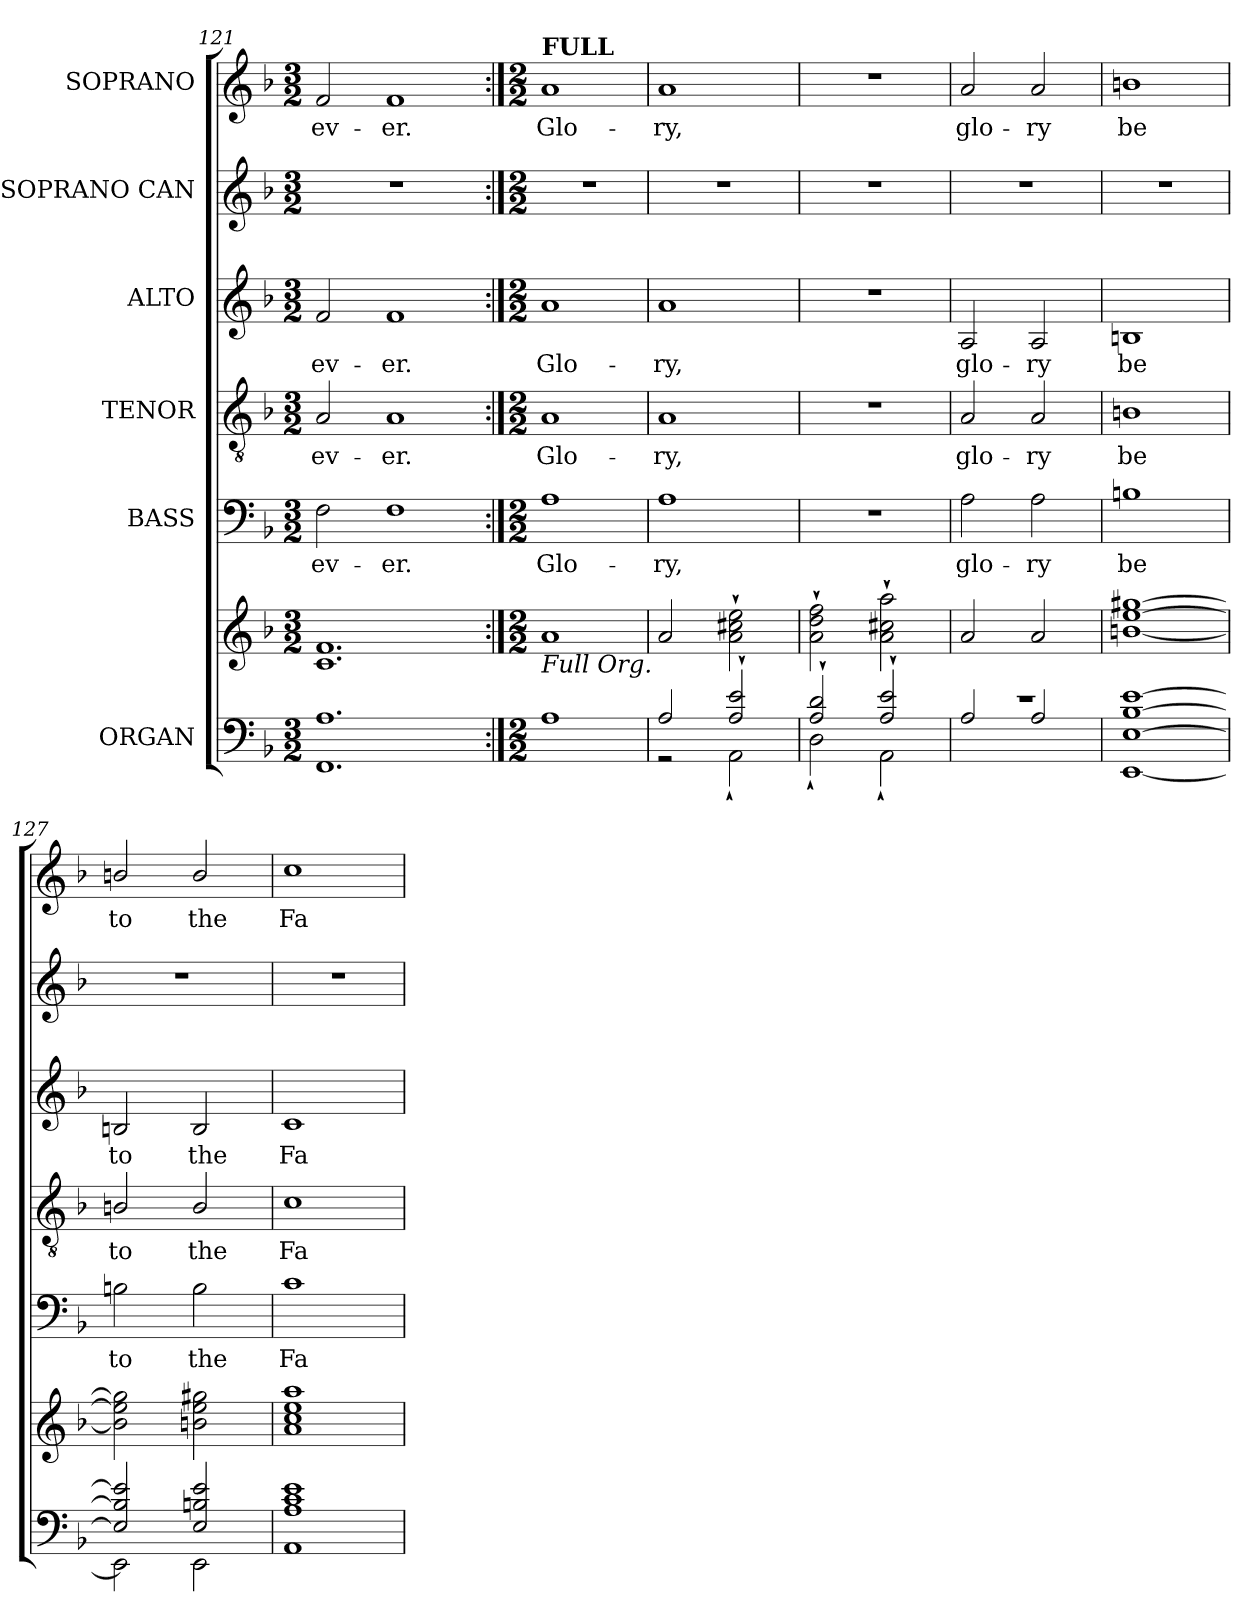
**kern	**kern	**kern	**text	**kern	**text	**kern	**text	**kern	**kern	**text
*part6	*part6	*part5	*part5	*part4	*part4	*part3	*part3	*part2	*part1	*part1
*staff7	*staff6	*staff5	*staff5	*staff4	*staff4	*staff3	*staff3	*staff2	*staff1	*staff1
*I"ORGAN	*	*I"BASS	*	*I"TENOR	*	*I"ALTO	*	*I"SOPRANO CAN	*I"SOPRANO	*
*clefF4	*clefG2	*clefF4	*	*clefGv2	*	*clefG2	*	*clefG2	*clefG2	*
*	*	*	*	*ITrd7c12	*	*	*	*	*	*
*k[b-]	*k[b-]	*k[b-]	*	*k[b-]	*	*k[b-]	*	*k[b-]	*k[b-]	*
*d:	*d:	*d:	*	*d:	*	*d:	*	*d:	*d:	*
*M3/2	*M3/2	*M3/2	*	*M3/2	*	*M3/2	*	*M3/2	*M3/2	*
=121	=121	=121	=121	=121	=121	=121	=121	=121	=121	=121
!	!	!	!LO:LY:b:color=#000000	!	!	!	!	!	!	!
!	!	!	!	!	!LO:LY:b:color=#000000	!	!	!	!	!
!	!	!	!	!	!	!	!LO:LY:b:color=#000000	!LO:N:vis=1	!	!
!	!	!	!	!	!	!	!	!	!	!LO:LY:b:color=#000000
1.FFi 1.Ai	1.ci 1.fi	2Fi\	ev-	2AAi/	ev-	2fi/	ev-	1.r	2fi/	ev-
!	!	!	!LO:LY:b:color=#000000	!	!	!	!	!	!	!
!	!	!	!	!	!LO:LY:b:color=#000000	!	!	!	!	!
!	!	!	!	!	!	!	!LO:LY:b:color=#000000	!	!	!
!	!	!	!	!	!	!	!	!	!	!LO:LY:b:color=#000000
.	.	1Fi	-er.	1AAi	-er.	1fi	-er.	.	1fi	-er.
!!LO:PB:g=z
=122:|!	=122:|!	=122:|!	=122:|!	=122:|!	=122:|!	=122:|!	=122:|!	=122:|!	=122:|!	=122:|!
*M2/2	*M2/2	*M2/2	*	*M2/2	*	*M2/2	*	*M2/2	*M2/2	*
!	!	!	!LO:LY:b:color=#000000	!	!	!	!	!	!	!
!	!	!	!	!	!LO:LY:b:color=#000000	!	!	!	!	!
!	!	!	!	!	!	!	!LO:LY:b:color=#000000	!	!	!
!	!	!	!	!	!	!	!	!	!LO:TX:a:B:t=FULL	!
!	!LO:TX:b:i:t=Full Org.	!	!	!	!	!	!	!	!	!
!	!	!	!	!	!	!	!	!	!	!LO:LY:b:color=#000000
1Ai	1ai	1Ai	Glo-	1AAi	Glo-	1ai	Glo-	1r	1ai	Glo-
=123	=123	=123	=123	=123	=123	=123	=123	=123	=123	=123
*^	*	*	*	*	*	*	*	*	*	*
!	!	!	!	!LO:LY:b:color=#000000	!	!	!	!	!	!	!
!	!	!	!	!	!	!LO:LY:b:color=#000000	!	!	!	!	!
!	!	!	!	!	!	!	!	!LO:LY:b:color=#000000	!	!	!
!	!	!	!	!	!	!	!	!	!	!	!LO:LY:b:color=#000000
2Ai/	2r	2ai/	1Ai	-ry,	1AAi	-ry,	1ai	-ry,	1r	1ai	-ry,
2Ai/` 2ei`	2AA`i\	2ai\` 2cc#Xi` 2eei`	.	.	.	.	.	.	.	.	.
=124	=124	=124	=124	=124	=124	=124	=124	=124	=124	=124	=124
2Ai/` 2di`	2D`i\	2ai\` 2ddi` 2ffi`	1r	.	1r	.	1r	.	1r	1r	.
2Ai/` 2ei`	2AA`i\	2ai\` 2cc#Xi` 2aai`	.	.	.	.	.	.	.	.	.
=125	=125	=125	=125	=125	=125	=125	=125	=125	=125	=125	=125
!	!	!	!	!LO:LY:b:color=#000000	!	!	!	!	!	!	!
!	!	!	!	!	!	!LO:LY:b:color=#000000	!	!	!	!	!
!	!	!	!	!	!	!	!	!LO:LY:b:color=#000000	!	!	!
!	!	!	!	!	!	!	!	!	!	!	!LO:LY:b:color=#000000
1r	2Ai/	2ai/	2Ai\	glo-	2AAi/	glo-	2Ai/	glo-	1r	2ai/	glo-
!	!	!	!	!LO:LY:b:color=#000000	!	!	!	!	!	!	!
!	!	!	!	!	!	!LO:LY:b:color=#000000	!	!	!	!	!
!	!	!	!	!	!	!	!	!LO:LY:b:color=#000000	!	!	!
!	!	!	!	!	!	!	!	!	!	!	!LO:LY:b:color=#000000
.	2Ai/	2ai/	2Ai\	-ry	2AAi/	-ry	2Ai/	-ry	.	2ai/	-ry
=126	=126	=126	=126	=126	=126	=126	=126	=126	=126	=126	=126
!	!	!	!	!LO:LY:b:color=#000000	!	!	!	!	!	!	!
!	!	!	!	!	!	!LO:LY:b:color=#000000	!	!	!	!	!
!	!	!	!	!	!	!	!	!LO:LY:b:color=#000000	!	!	!
!	!	!	!	!	!	!	!	!	!	!	!LO:LY:b:color=#000000
[1Ei [1B-i [1ei	[1EEi	[1bni [1eei [1gg#Xi	1Bni	be	1BBni	be	1Bni	be	1r	1bni	be
=127	=127	=127	=127	=127	=127	=127	=127	=127	=127	=127	=127
!	!	!	!	!LO:LY:b:color=#000000	!	!	!	!	!	!	!
!	!	!	!	!	!	!LO:LY:b:color=#000000	!	!	!	!	!
!	!	!	!	!	!	!	!	!LO:LY:b:color=#000000	!	!	!
!	!	!	!	!	!	!	!	!	!	!	!LO:LY:b:color=#000000
2Ei/] 2B-i] 2ei]	2EEi\]	2bi\] 2eei] 2gg#i]	2Bni\	to	2BBni/	to	2Bni/	to	1r	2bni/	to
!	!	!	!	!LO:LY:b:color=#000000	!	!	!	!	!	!	!
!	!	!	!	!	!	!LO:LY:b:color=#000000	!	!	!	!	!
!	!	!	!	!	!	!	!	!LO:LY:b:color=#000000	!	!	!
!	!	!	!	!	!	!	!	!	!	!	!LO:LY:b:color=#000000
2Ei/ 2Bni 2ei	2EEi\	2bni\ 2eei 2gg#Xi	2Bi\	the	2BBi/	the	2Bi/	the	.	2bi/	the
=128	=128	=128	=128	=128	=128	=128	=128	=128	=128	=128	=128
!	!	!	!	!LO:LY:b:color=#000000	!	!	!	!	!	!	!
!	!	!	!	!	!	!LO:LY:b:color=#000000	!	!	!	!	!
!	!	!	!	!	!	!	!	!LO:LY:b:color=#000000	!	!	!
!	!	!	!	!	!	!	!	!	!	!	!LO:LY:b:color=#000000
1Ai 1ci 1ei	1AAi	1ai 1cci 1eei 1aai	1ci	Fa-	1Ci	Fa-	1ci	Fa-	1r	1cci	Fa-
*v	*v	*	*	*	*	*	*	*	*	*	*
=	=	=	=	=	=	=	=	=	=	=
*-	*-	*-	*-	*-	*-	*-	*-	*-	*-	*-
